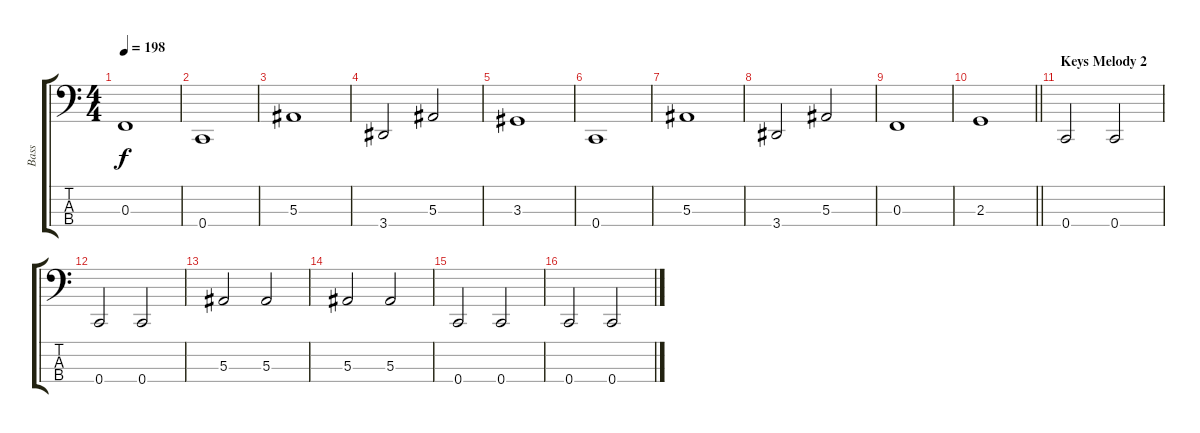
\track ("Bass" "Bass") {instrument electricbassfinger}
\staff {score tabs}
\tuning (Eb2 Bb1 F1 C1) {hide}
\ts (4 4)
\tempo 198
\clef f4
\ks c
0.3.1{dy f} |
0.4.1 |
5.3.1 |
3.4.2 5.3.2 |
3.3.1 |
0.4.1 |
5.3.1 |
3.4.2 5.3.2 |
0.3.1 |
\barLineRight lightlight
2.3.1 |
\section ("" "Keys Melody 2")
0.4.2 0.4.2 |
0.4.2 0.4.2 |
5.3.2 5.3.2 |
5.3.2 5.3.2 |
0.4.2 0.4.2 |
0.4.2 0.4.2
